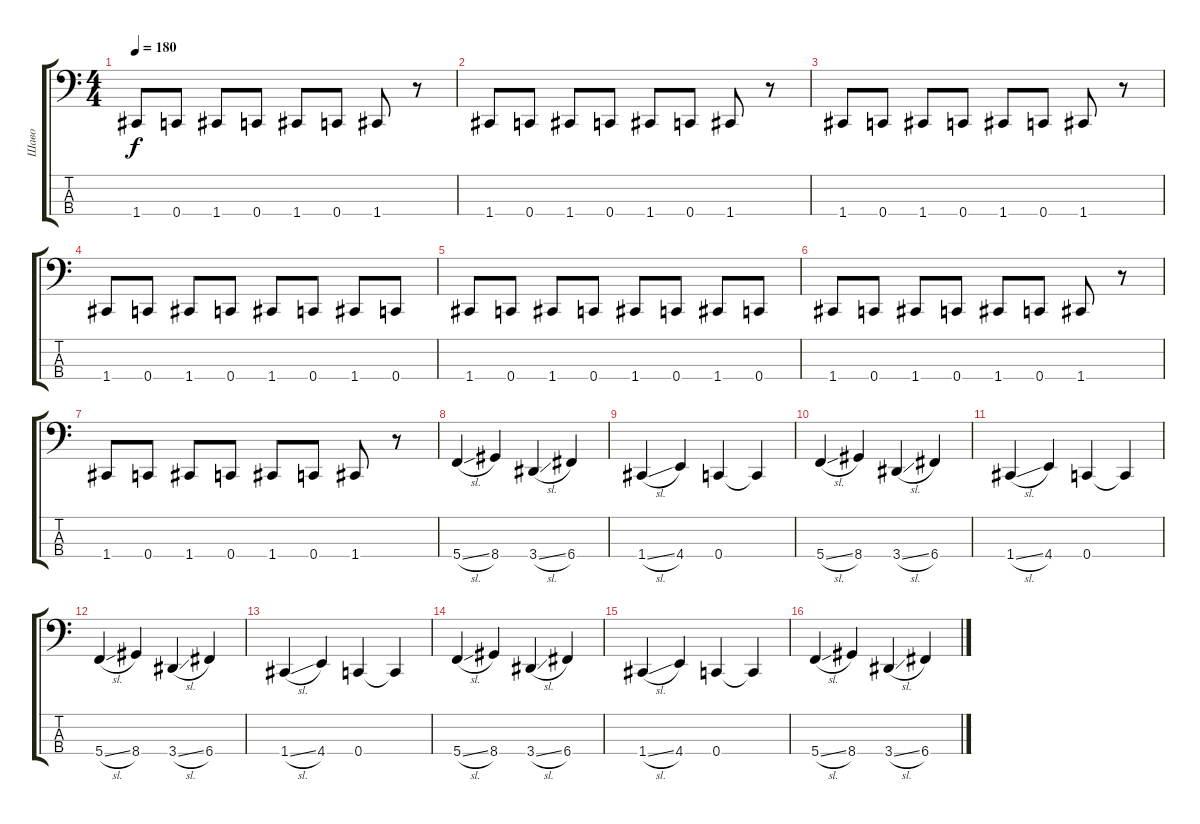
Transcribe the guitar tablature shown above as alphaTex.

\track ("Шаво" "Шаво") {instrument electricbassfinger}
\staff {score tabs}
\tuning (F2 C2 G1 C1) {hide}
\ts (4 4)
\tempo 180
\clef f4
\ks c
1.4.8{dy f} 0.4.8 1.4.8 0.4.8 1.4.8 0.4.8 1.4.8 r.8 |
1.4.8 0.4.8 1.4.8 0.4.8 1.4.8 0.4.8 1.4.8 r.8 |
1.4.8 0.4.8 1.4.8 0.4.8 1.4.8 0.4.8 1.4.8 r.8 |
1.4.8 0.4.8 1.4.8 0.4.8 1.4.8 0.4.8 1.4.8 0.4.8 |
1.4.8 0.4.8 1.4.8 0.4.8 1.4.8 0.4.8 1.4.8 0.4.8 |
1.4.8 0.4.8 1.4.8 0.4.8 1.4.8 0.4.8 1.4.8 r.8 |
1.4.8 0.4.8 1.4.8 0.4.8 1.4.8 0.4.8 1.4.8 r.8 |
5.4{sl}.4 8.4.4 3.4{sl}.4 6.4.4 |
1.4{sl}.4 4.4.4 0.4.4 0.4{t}.4 |
5.4{sl}.4 8.4.4 3.4{sl}.4 6.4.4 |
1.4{sl}.4 4.4.4 0.4.4 0.4{t}.4 |
5.4{sl}.4 8.4.4 3.4{sl}.4 6.4.4 |
1.4{sl}.4 4.4.4 0.4.4 0.4{t}.4 |
5.4{sl}.4 8.4.4 3.4{sl}.4 6.4.4 |
1.4{sl}.4 4.4.4 0.4.4 0.4{t}.4 |
5.4{sl}.4 8.4.4 3.4{sl}.4 6.4.4
